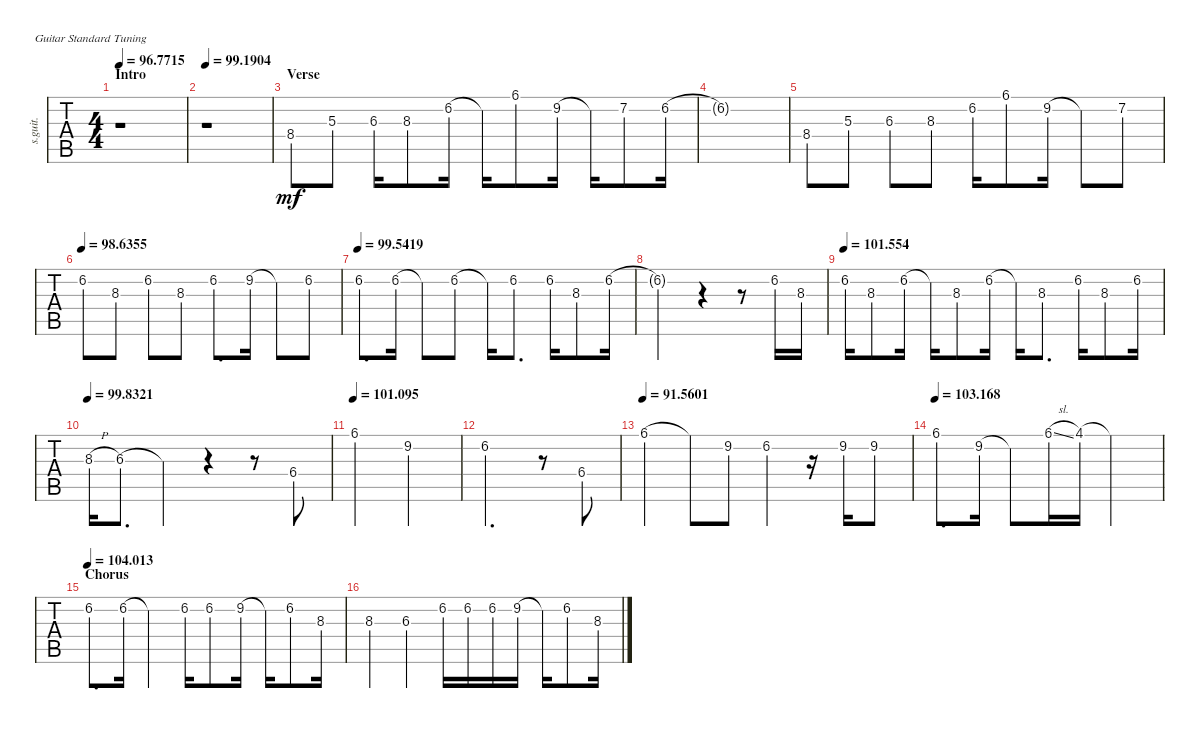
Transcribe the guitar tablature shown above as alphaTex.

\bracketExtendMode nobrackets
\track ("Advcande Melody - AV3" "s.guit.") {instrument acousticguitarsteel}
\staff {tabs}
\tuning (E4 B3 G3 D3 A2 E2)
\ts (4 4)
\section ("" "Intro")
\tempo
96.7715
\accidentals auto
\clef g2
\ottava regular
\simile none
\ks aminor
r.1{dy mf instrument acousticguitarsteel} |
\tempo
99.1904 r.1 |
\section ("" "Verse")
8.4{lf 5 acc #}.8 5.3{lf 2}.8 6.3{lf 2 acc #}.16 8.3{acc #}.8 6.2.16 6.2{t}.16 6.1{acc #}.8 9.2{acc #}.16 9.2{t acc #}.16 7.2{acc #}.8 6.2.16 |
6.2{t}.1 |
8.4{lf 5 acc #}.8 5.3{lf 2}.8 6.3{lf 2 acc #}.8 8.3{acc #}.8 6.2.16 6.1{acc #}.8 9.2{acc #}.16 9.2{t acc #}.8 7.2{acc #}.8 |
\tempo
98.6355 6.2.8 8.3{acc #}.8 6.2.8 8.3{acc #}.8 6.2.8{d} 9.2{acc #}.16 9.2{t acc #}.8 6.2.8 |
\tempo
99.5419 6.2.8{d} 6.2.16 6.2{t}.8 6.2.8{beam split} 6.2{t}.16 6.2.8{d beam split} 6.2.16 8.3{acc #}.8 6.2.16 |
6.2{t}.2 r.4 r.8 6.2.16 8.3{acc #}.16 |
\tempo
101.554 6.2.16 8.3{acc #}.8 6.2.16 6.2{t}.16 8.3{acc #}.8 6.2.16 6.2{t}.16 8.3{acc #}.8{d} 6.2.16 8.3{acc #}.8 6.2.16 |
\tempo
99.8321 8.3{h acc #}.16 6.3{acc #}.8{d} 6.3{t acc #}.4 r.4 r.8 6.4{acc #}.8 |
\tempo
101.095 6.1{acc #}.2 9.2{acc #}.2 |
6.2.2{d} r.8 6.4{acc #}.8 |
\tempo
91.5601 6.1{acc #}.4 6.1{t acc #}.8 9.2{acc #}.8 6.2.4 r.16 9.2{acc #}.16 9.2{acc #}.8 |
\tempo
103.168 6.1{acc #}.8{d} 9.2{acc #}.16 9.2{t acc #}.8 6.1{sl acc #}.16 4.1{acc #}.16 4.1{t acc #}.2 |
\section ("" "Chorus")
\tempo
104.013 6.2{lf 2}.8{d} 6.2.16 6.2{t}.4 6.2.16 6.2.8 9.2{acc #}.16 9.2{t acc #}.16 6.2.8 8.3{acc #}.16 |
8.3{acc #}.4 6.3{acc #}.4 6.2.16 6.2.16 6.2.16 9.2{acc #}.16 9.2{t acc #}.16 6.2.8 8.3{acc #}.16
